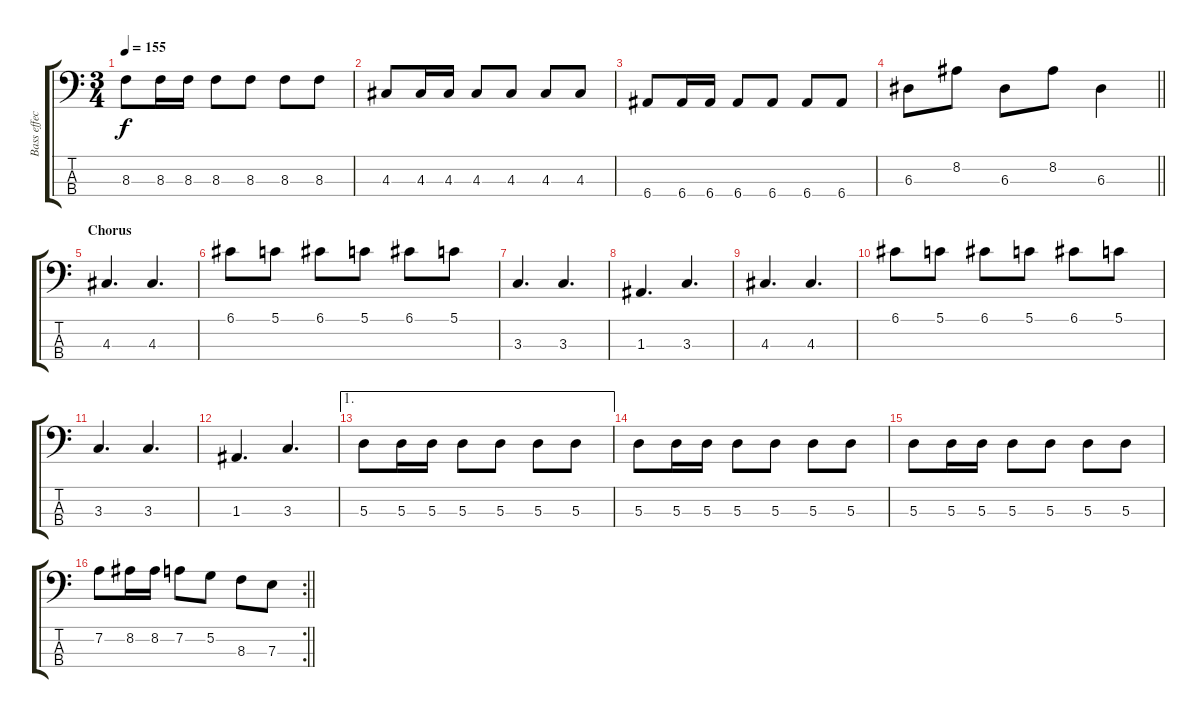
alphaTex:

\track ("Bass effect" "Bass effec") {instrument slapbass2}
\staff {score tabs}
\tuning (G2 D2 A1 E1) {hide}
\ts (3 4)
\tempo 155
\clef f4
\ks c
8.3.8{dy f} 8.3.16 8.3.16 8.3.8 8.3.8 8.3.8 8.3.8 |
4.3.8 4.3.16 4.3.16 4.3.8 4.3.8 4.3.8 4.3.8 |
6.4.8 6.4.16 6.4.16 6.4.8 6.4.8 6.4.8 6.4.8 |
\barLineRight lightlight
6.3.8 8.2.8 6.3.8 8.2.8 6.3.4 |
\section ("" "Chorus")
4.3.4{d} 4.3.4{d} |
6.1.8 5.1.8 6.1.8 5.1.8 6.1.8 5.1.8 |
3.3.4{d} 3.3.4{d} |
1.3.4{d} 3.3.4{d} |
4.3.4{d} 4.3.4{d} |
6.1.8 5.1.8 6.1.8 5.1.8 6.1.8 5.1.8 |
3.3.4{d} 3.3.4{d} |
1.3.4{d} 3.3.4{d} |
\ae 1
5.3.8 5.3.16 5.3.16 5.3.8 5.3.8 5.3.8 5.3.8 |
5.3.8 5.3.16 5.3.16 5.3.8 5.3.8 5.3.8 5.3.8 |
5.3.8 5.3.16 5.3.16 5.3.8 5.3.8 5.3.8 5.3.8 |
\rc 2
\barLineRight lightlight
7.2.8 8.2.16 8.2.16 7.2.8 5.2.8 8.3.8 7.3.8
